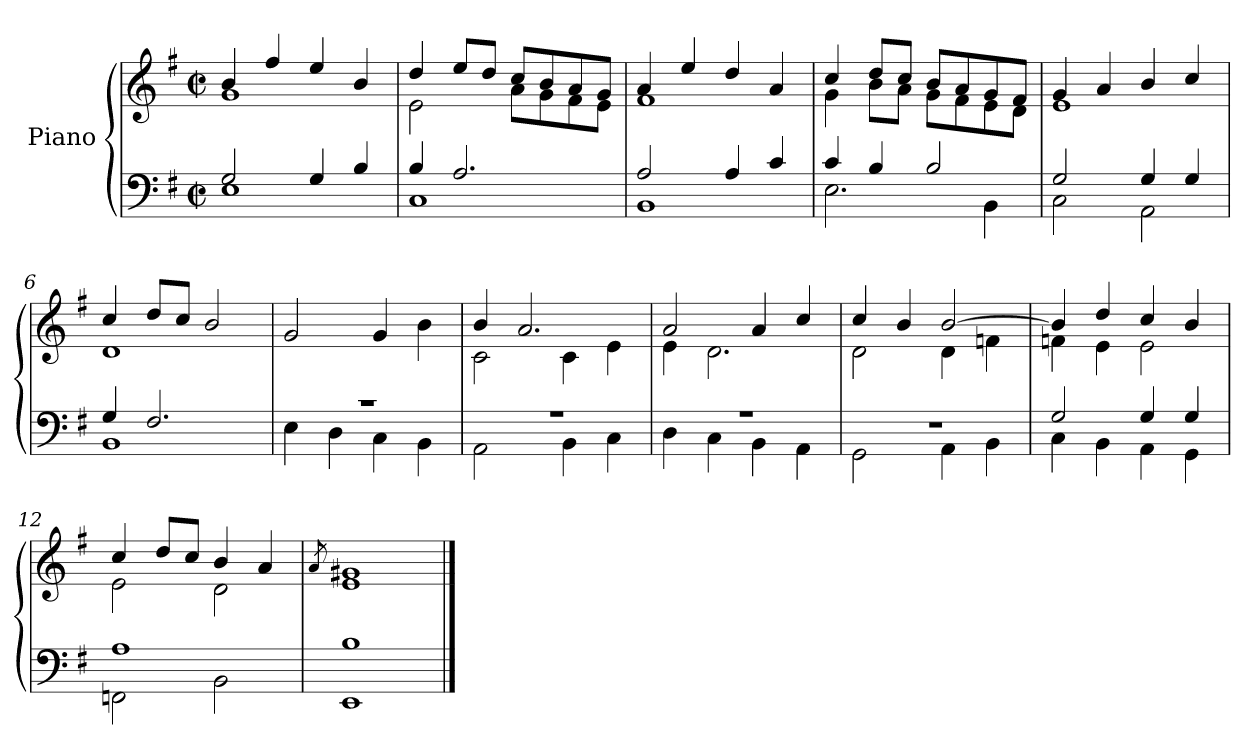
**kern	**kern
*part1	*part1
*staff2	*staff1
*I"Piano	*
*clefF4	*clefG2
*k[f#]	*k[f#]
*M2/2	*M2/2
*met(c|)	*met(c|)
=1	=1
*^	*^
2G/	1E	4b/	1g
.	.	4ff#/	.
4G/	.	4ee/	.
4B/	.	4b/	.
=2	=2	=2	=2
4B/	1C	4dd/	2e\
2.A/	.	8ee/L	.
.	.	8dd/J	.
.	.	8cc/L	8a\L
.	.	8b/	8g\
.	.	8a/	8f#\
.	.	8g/J	8e\J
=3	=3	=3	=3
2A/	1BB	4a/	1f#
.	.	4ee/	.
4A/	.	4dd/	.
4c/	.	4a/	.
=4	=4	=4	=4
4c/	2.E\	4cc/	4g\
4B/	.	8dd/L	8b\L
.	.	8cc/J	8a\J
2B/	.	8b/L	8g\L
.	.	8a/	8f#\
.	4BB\	8g/	8e\
.	.	8f#/J	8d\J
!!LO:LB:g=z	!!
=5	=5	=5	=5
2G/	2C\	4g/	1e
.	.	4a/	.
4G/	2AA\	4b/	.
4G/	.	4cc/	.
=6	=6	=6	=6
4G/	1BB	4cc/	1d
2.F#/	.	8dd/L	.
.	.	8cc/J	.
.	.	2b/	.
*	*	*v	*v
=7	=7	=7
1r	4E\	2g/
.	4D\	.
.	4C\	4g/
.	4BB\	4b\
=8	=8	=8
*	*	*^
1r	2AA\	4b/	2c\
.	.	2.a/	.
.	4BB\	.	4c\
.	4C\	.	4e\
=9	=9	=9	=9
1r	4D\	2a/	4e\
.	4C\	.	2.d\
.	4BB\	4a/	.
.	4AA\	4cc/	.
!!LO:LB:g=z	!!
=10	=10	=10	=10
1r	2GG\	4cc/	2d\
.	.	4b/	.
.	4AA\	[2b/	4d\
.	4BB\	.	4fn\
=11	=11	=11	=11
2G/	4C\	4b/]	4fn\
.	4BB\	4dd/	4e\
4G/	4AA\	4cc/	2e\
4G/	4GG\	4b/	.
=12	=12	=12	=12
1A	2FFn\	4cc/	2e\
.	.	8dd/L	.
.	.	8cc/J	.
.	2BB\	4b/	2d\
.	.	4a/	.
=13	=13	=13	=13
.	.	8qa/	.
1B	1EE	1g#X	1e
*v	*v	*	*
*	*v	*v
==	==
*-	*-
